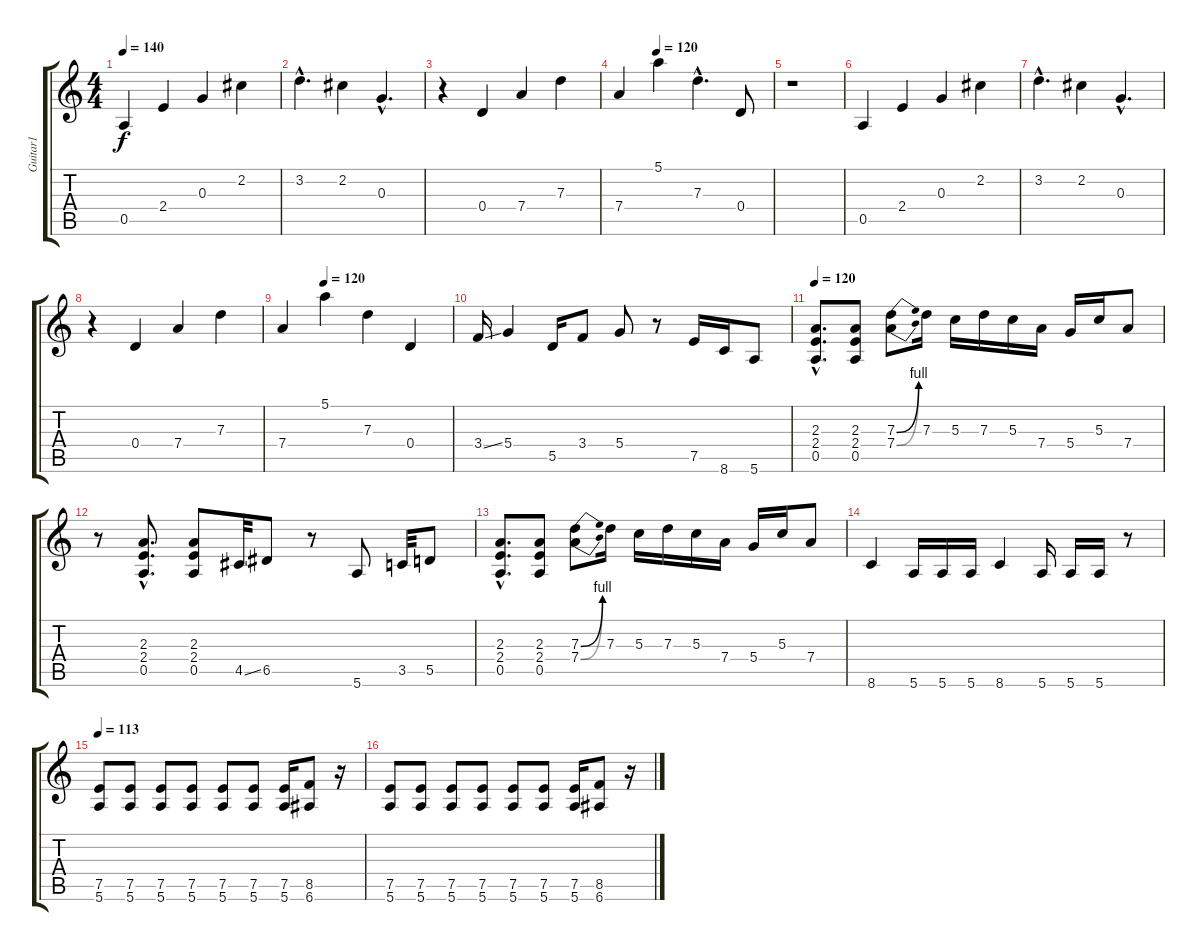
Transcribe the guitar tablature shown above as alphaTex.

\track ("Guitar1" "Guitar1") {instrument overdrivenguitar}
\staff {score tabs}
\tuning (E4 B3 G3 D3 A2 E2) {hide}
\ts (4 4)
\tempo 140
\clef g2
\ks c
0.5.4{dy f instrument overdrivenguitar} 2.4.4 0.3.4 2.2.4 |
3.2{hac}.4{d} 2.2.4 0.3{hac}.4{d} |
r.4 0.4.4 7.4.4 7.3.4 |
\tempo (120 0.25)
7.4.4 5.1.4 7.3{hac}.4{d} 0.4.8 |
r.1 |
0.5.4 2.4.4 0.3.4 2.2.4 |
3.2{hac}.4{d} 2.2.4 0.3{hac}.4{d} |
r.4 0.4.4 7.4.4 7.3.4 |
\tempo (120 0.25)
7.4.4 5.1.4 7.3.4 0.4.4 |
3.4{ss}.16{instrument distortionguitar} 5.4.4 5.5.16 3.4.8 5.4.8 r.8 7.5.16 8.6.16 5.6.8 |
\tempo 120
(2.3{hac} 2.4{hac} 0.5{hac}).8{d instrument overdrivenguitar} (2.3 2.4 0.5).8 (7.3{be (bend 0 0 60 4)} 7.4{be (bend 0 0 60 4)}).8 7.3.16 5.3.16 7.3.16 5.3.16 7.4.16 5.4.16 5.3.16 7.4.8 |
r.8 (2.3{hac} 2.4{hac} 0.5{hac}).8{d} (2.3 2.4 0.5).8 4.5{ss}.32 6.5.8 r.8 5.6.8 3.5.32 5.5.8 |
(2.3{hac} 2.4{hac} 0.5{hac}).8{d} (2.3 2.4 0.5).8 (7.3{be (bend 0 0 60 4)} 7.4{be (bend 0 0 60 4)}).8 7.3.16 5.3.16 7.3.16 5.3.16 7.4.16 5.4.16 5.3.16 7.4.8 |
8.6.4 5.6.16 5.6.16 5.6.16 8.6.4 5.6.16 5.6.16 5.6.16 r.8 |
\tempo 113
(7.5 5.6).8 (7.5 5.6).8 (7.5 5.6).8 (7.5 5.6).8 (7.5 5.6).8 (7.5 5.6).8 (7.5 5.6).16 (8.5 6.6).8 r.16 |
(7.5 5.6).8 (7.5 5.6).8 (7.5 5.6).8 (7.5 5.6).8 (7.5 5.6).8 (7.5 5.6).8 (7.5 5.6).16 (8.5 6.6).8 r.16
